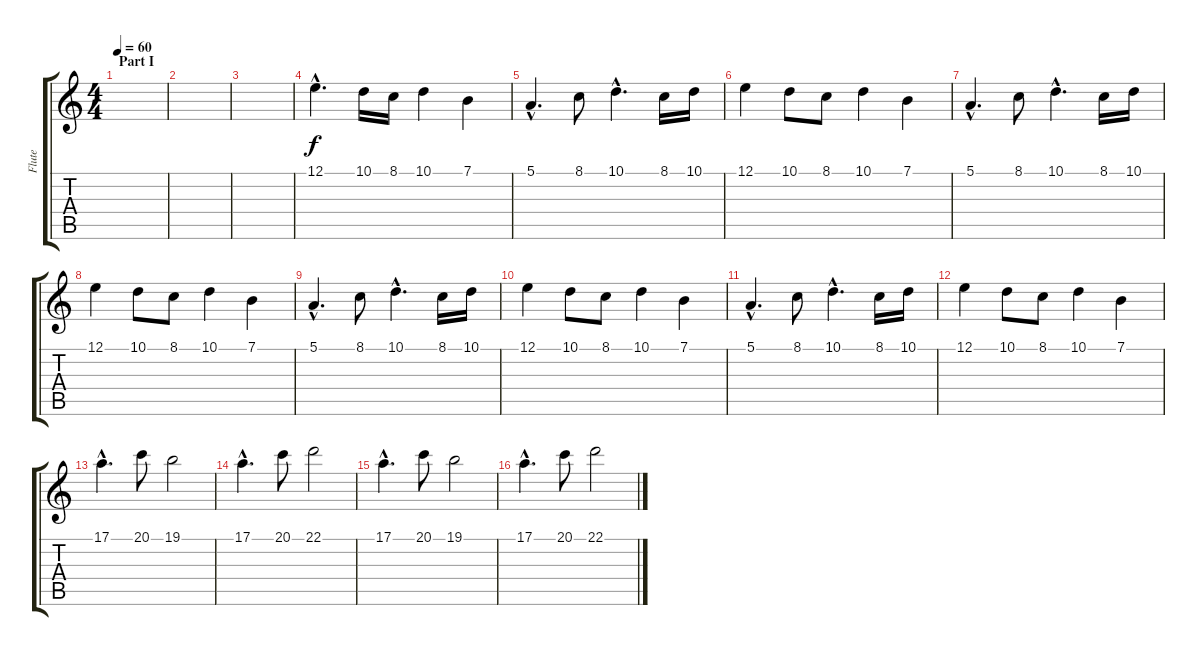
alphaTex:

\track ("Flute" "Flute") {instrument flute}
\staff {score tabs}
\tuning (E4 B3 G3 D3 A2 E2) {hide}
\ts (4 4)
\section ("" "Part I")
\tempo 60
\clef g2
\ks c
|
|
|
12.1{hac}.4{d} 10.1.16 8.1.16 10.1.4 7.1.4 |
5.1{hac}.4{d} 8.1.8 10.1{hac}.4{d} 8.1.16 10.1.16 |
12.1.4 10.1.8 8.1.8 10.1.4 7.1.4 |
5.1{hac}.4{d} 8.1.8 10.1{hac}.4{d} 8.1.16 10.1.16 |
12.1.4 10.1.8 8.1.8 10.1.4 7.1.4 |
5.1{hac}.4{d} 8.1.8 10.1{hac}.4{d} 8.1.16 10.1.16 |
12.1.4 10.1.8 8.1.8 10.1.4 7.1.4 |
5.1{hac}.4{d} 8.1.8 10.1{hac}.4{d} 8.1.16 10.1.16 |
12.1.4 10.1.8 8.1.8 10.1.4 7.1.4 |
17.1{hac}.4{d dy f} 20.1.8 19.1.2 |
17.1{hac}.4{d} 20.1.8 22.1.2 |
17.1{hac}.4{d} 20.1.8 19.1.2 |
17.1{hac}.4{d} 20.1.8 22.1.2
